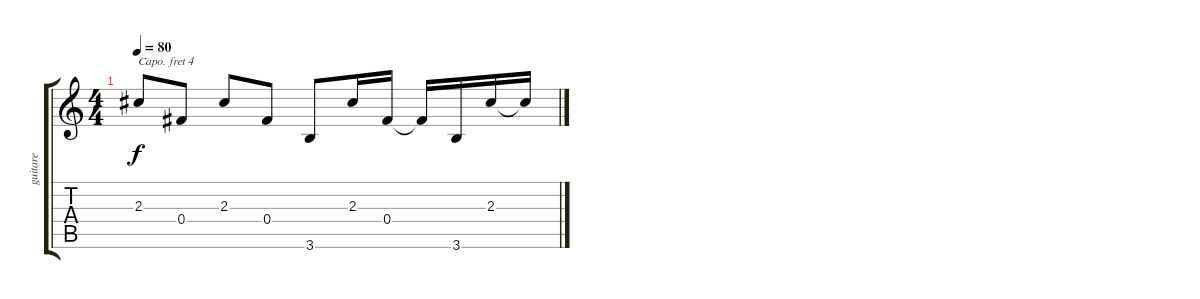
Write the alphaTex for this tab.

\track ("guitare" "guitare") {instrument electricguitarjazz}
\staff {score tabs}
\capo 4
\tuning (E4 B3 G3 D3 A2 E2) {hide}
\ts (4 4)
\tempo 80
\clef g2
\ks c
2.3.8{dy f} 0.4.8 2.3.8 0.4.8 3.6.8 2.3.16 0.4.16 0.4{t}.16 3.6.16 2.3.16 2.3{t}.16
